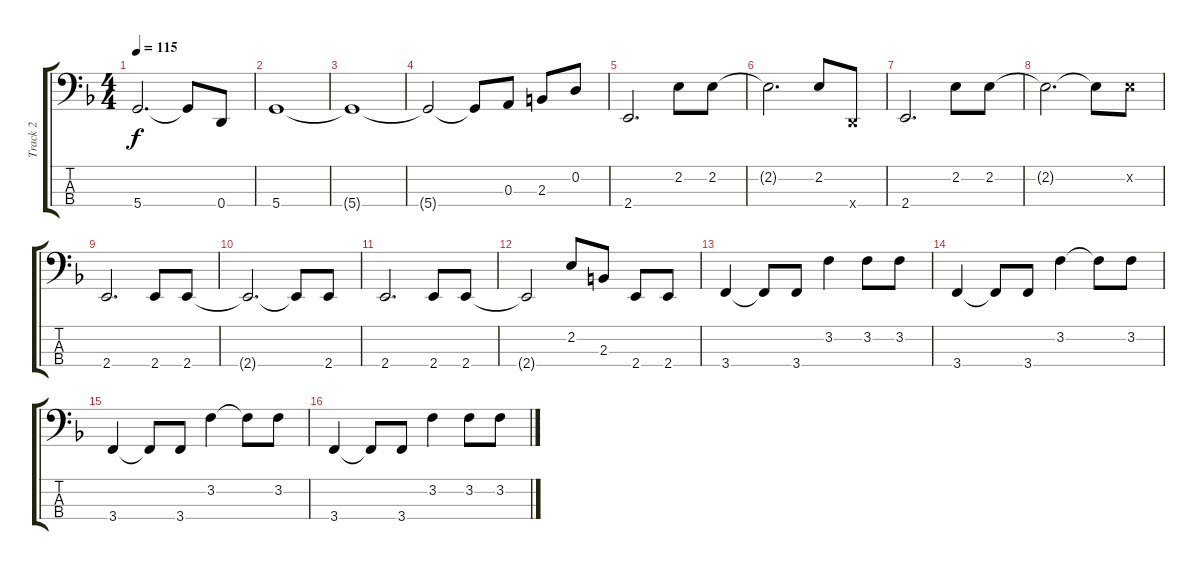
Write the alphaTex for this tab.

\track ("Track 2" "Track 2") {instrument slapbass1}
\staff {score tabs}
\tuning (G2 D2 A1 D1) {hide}
\ts (4 4)
\tempo 115
\clef f4
\ks f
5.4{t}.2{d dy f} 5.4{t}.8 0.4.8 |
5.4.1 |
5.4{t}.1 |
5.4{t}.2 5.4{t}.8 0.3.8 2.3.8 0.2.8 |
2.4.2{d} 2.2.8 2.2.8 |
2.2{t}.2{d} 2.2.8 0.4{x}.8 |
2.4.2{d} 2.2.8 2.2.8 |
2.2{t}.2{d} 2.2{t}.8 2.2{x}.8 |
2.4.2{d} 2.4.8 2.4.8 |
2.4{t}.2{d} 2.4{t}.8 2.4.8 |
2.4.2{d} 2.4.8 2.4.8 |
2.4{t}.2 2.2.8 2.3.8 2.4.8 2.4.8 |
3.4.4 3.4{t}.8 3.4.8 3.2.4 3.2.8 3.2.8 |
3.4.4 3.4{t}.8 3.4.8 3.2.4 3.2{t}.8 3.2.8 |
3.4.4 3.4{t}.8 3.4.8 3.2.4 3.2{t}.8 3.2.8 |
3.4.4 3.4{t}.8 3.4.8 3.2.4 3.2.8 3.2.8
